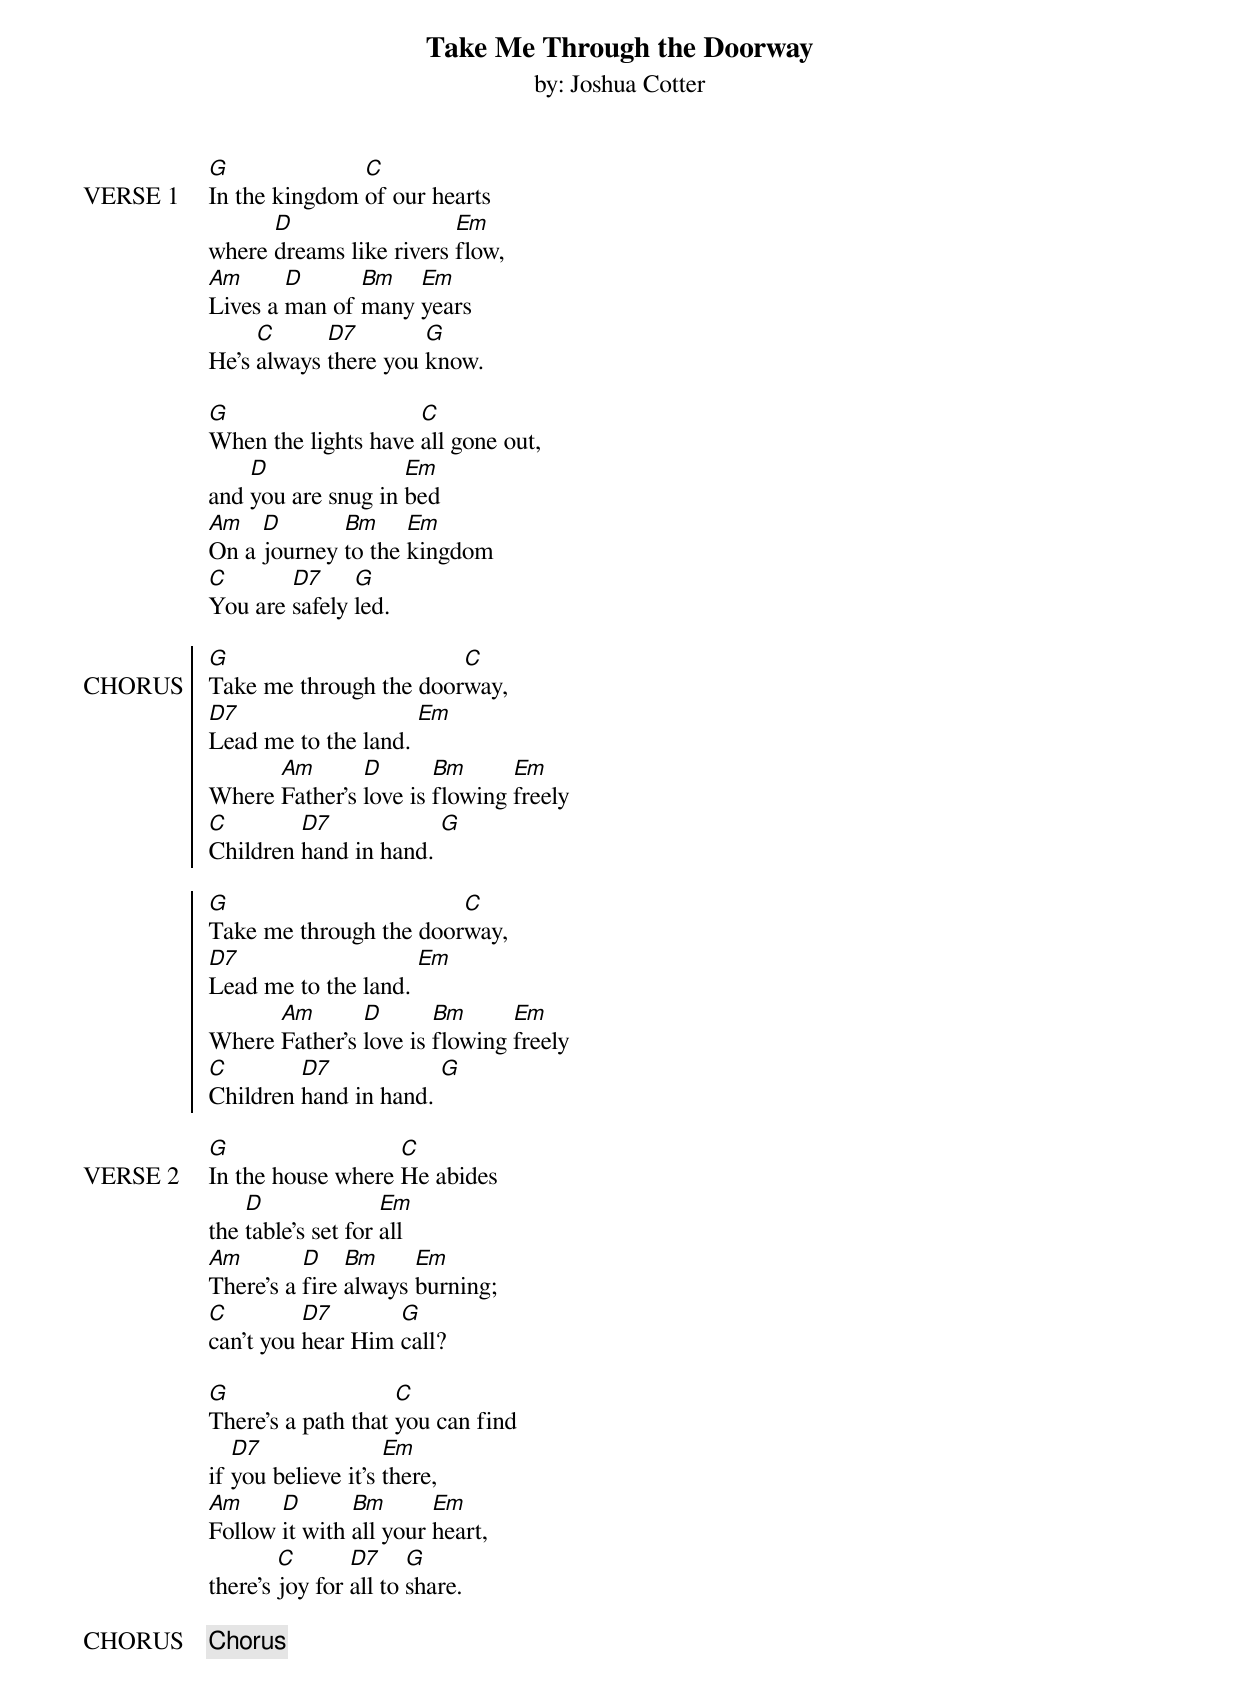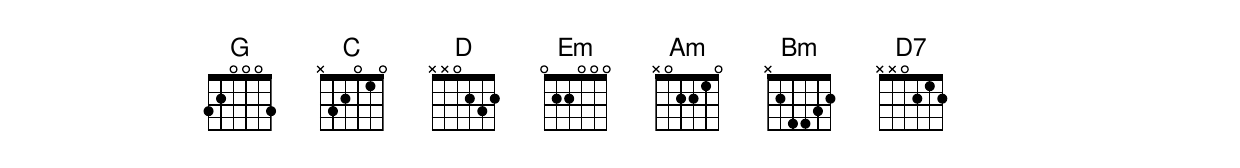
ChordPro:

{title: Take Me Through the Doorway}
{subtitle: by: Joshua Cotter}
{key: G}
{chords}

{sov: VERSE 1}
[G]In the kingdom [C]of our hearts
where [D]dreams like rivers [Em]flow,
[Am]Lives a [D]man of [Bm]many [Em]years
He's [C]always [D7]there you [G]know.

[G]When the lights have [C]all gone out,
and [D]you are snug in [Em]bed
[Am]On a [D]journey [Bm]to the [Em]kingdom
[C]You are [D7]safely [G]led.
{eov}

{soc: CHORUS}
[G]Take me through the door[C]way,
[D7]Lead me to the land. [Em]
Where [Am]Father's [D]love is [Bm]flowing [Em]freely
[C]Children [D7]hand in hand. [G]

[G]Take me through the door[C]way,
[D7]Lead me to the land. [Em]
Where [Am]Father's [D]love is [Bm]flowing [Em]freely
[C]Children [D7]hand in hand. [G]
{eoc}

{sov:VERSE 2}
[G]In the house where [C]He abides
the [D]table's set for [Em]all
[Am]There's a [D]fire [Bm]always [Em]burning;
[C]can't you [D7]hear Him [G]call?

[G]There's a path that [C]you can find
if [D7]you believe it's [Em]there,
[Am]Follow [D]it with [Bm]all your [Em]heart,
there's [C]joy for [D7]all to [G]share.
{eov}

{Chorus}
